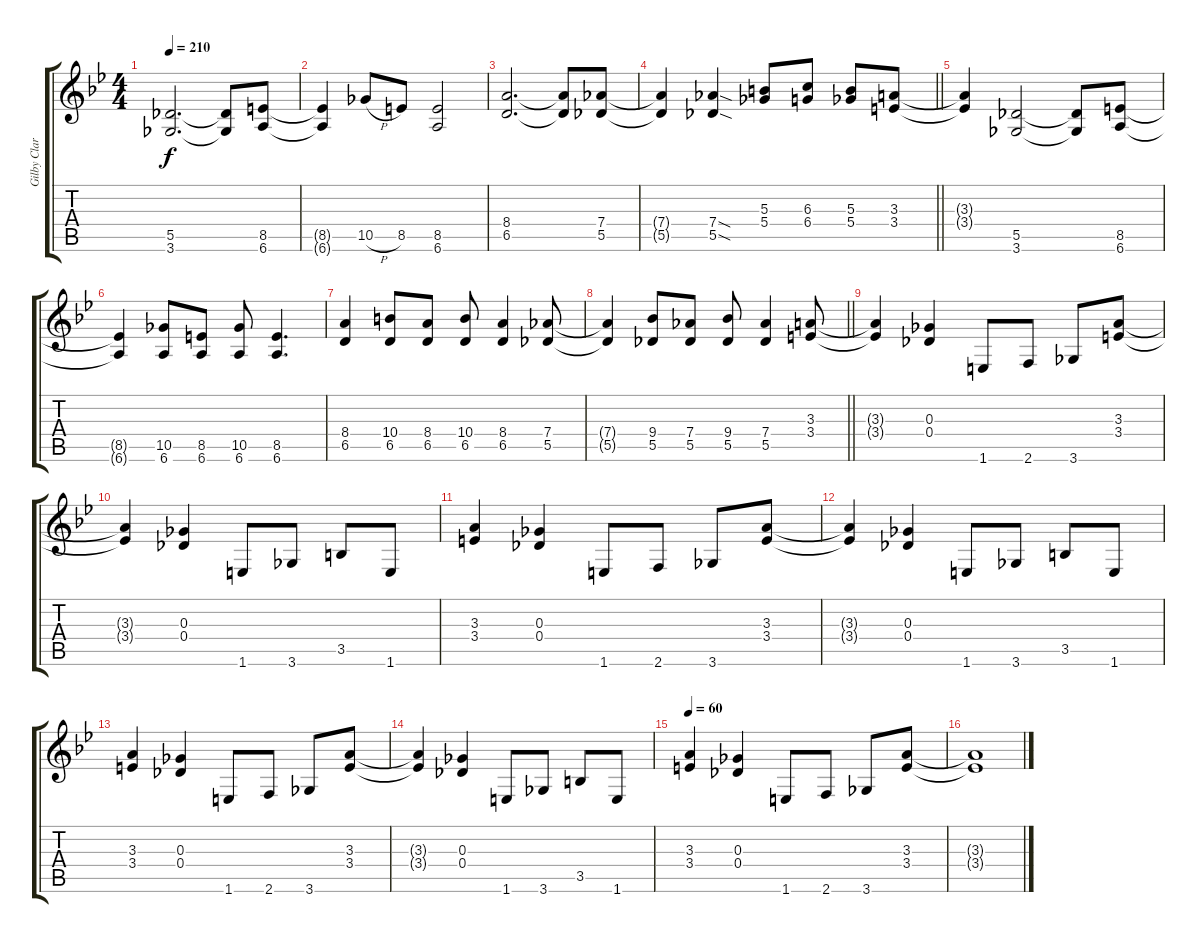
\track ("Gilby Clarke - Rhytm Guitar" "Gilby Clar") {instrument overdrivenguitar}
\staff {score tabs}
\tuning (Eb4 Bb3 Gb3 Db3 Ab2 Eb2) {hide}
\ts (4 4)
\tempo 210
\clef g2
\ks bb
(5.5{t} 3.6{t}).2{d dy f} (5.5{t} 3.6{t}).8 (8.5 6.6).8 |
(8.5{t} 6.6{t}).4 10.5{h}.8 8.5.8 (8.5 6.6).2 |
(8.4 6.5).2{d} (8.4{t} 6.5{t}).8 (7.4 5.5).8 |
\barLineRight lightlight
(7.4{t} 5.5{t}).4 (7.4{sod} 5.5{sod}).4 (5.3 5.4).8 (6.3 6.4).8 (5.3 5.4).8 (3.3 3.4).8 |
(3.3{t} 3.4{t}).4 (5.5 3.6).2 (5.5{t} 3.6{t}).8 (8.5 6.6).8 |
(8.5{t} 6.6{t}).4 (10.5 6.6).8 (8.5 6.6).8 (10.5 6.6).8 (8.5 6.6).4{d} |
(8.4 6.5).4 (10.4 6.5).8 (8.4 6.5).8 (10.4 6.5).8 (8.4 6.5).4 (7.4 5.5).8 |
\barLineRight lightlight
(7.4{t} 5.5{t}).4 (9.4 5.5).8 (7.4 5.5).8 (9.4 5.5).8 (7.4 5.5).4 (3.3 3.4).8 |
(3.3{t} 3.4{t}).4 (0.3 0.4).4 1.6.8 2.6.8 3.6.8 (3.3 3.4).8 |
(3.3{t} 3.4{t}).4 (0.3 0.4).4 1.6.8 3.6.8 3.5.8 1.6.8 |
(3.3 3.4).4 (0.3 0.4).4 1.6.8 2.6.8 3.6.8 (3.3 3.4).8 |
(3.3{t} 3.4{t}).4 (0.3 0.4).4 1.6.8 3.6.8 3.5.8 1.6.8 |
(3.3 3.4).4 (0.3 0.4).4 1.6.8 2.6.8 3.6.8 (3.3 3.4).8 |
(3.3{t} 3.4{t}).4 (0.3 0.4).4 1.6.8 3.6.8 3.5.8 1.6.8 |
\tempo 60
(3.3 3.4).4 (0.3 0.4).4 1.6.8 2.6.8 3.6.8 (3.3 3.4).8 |
(3.3{t} 3.4{t}).1
